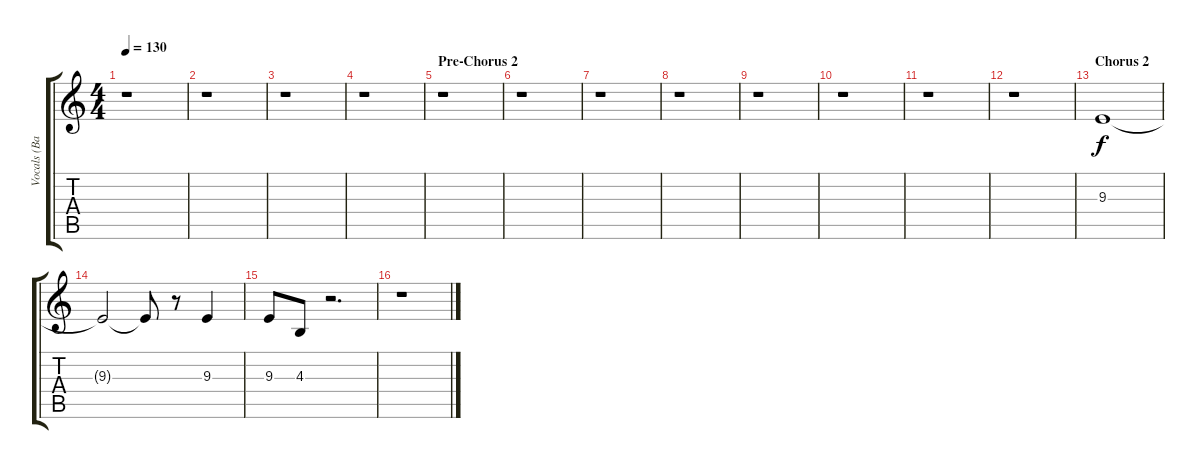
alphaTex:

\track ("Vocals (Backing)" "Vocals (Ba") {instrument sopranosax}
\staff {score tabs}
\tuning (E4 B3 G3 D3 A2 E2) {hide}
\ts (4 4)
\tempo 130
\clef g2
\ks c
r.1{dy mp} |
r.1 |
r.1 |
r.1 |
\section ("" "Pre-Chorus 2")
r.1 |
r.1 |
r.1 |
r.1 |
r.1 |
r.1 |
r.1 |
r.1 |
\section ("" "Chorus 2")
9.3.1{dy f} |
9.3{t}.2 9.3{t}.8 r.8 9.3.4 |
9.3.8 4.3.8 r.2{d} |
r.1
